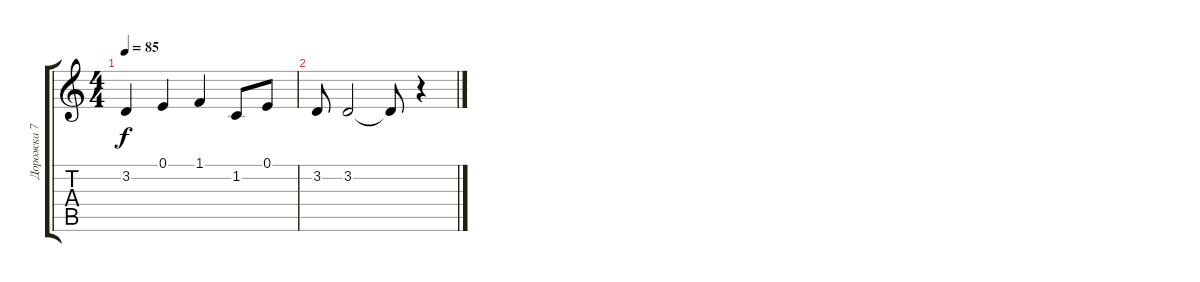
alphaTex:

\track ("Дорожка 7" "Дорожка 7") {instrument fx5brightness}
\staff {score tabs}
\tuning (E4 B3 G3 D3 A2 E2) {hide}
\ts (4 4)
\tempo 85
\clef g2
\ks c
3.2.4{dy f} 0.1.4 1.1.4 1.2.8 0.1.8 |
3.2.8 3.2.2 3.2{t}.8 r.4
